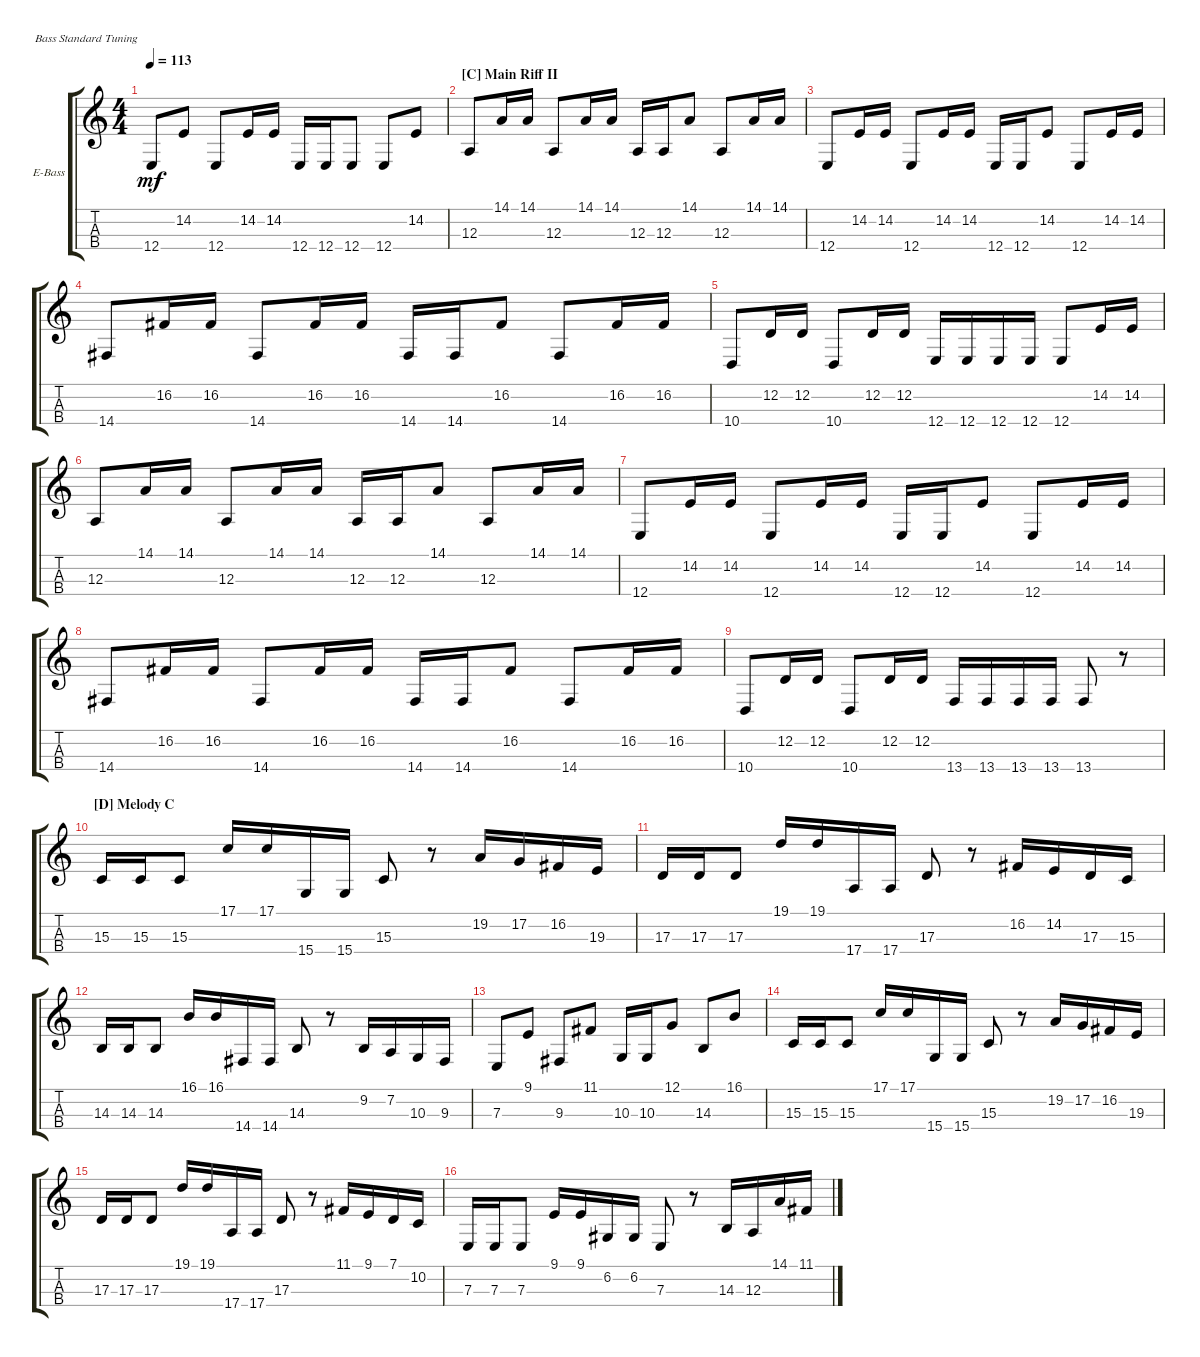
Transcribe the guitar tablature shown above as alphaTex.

\defaultSystemsLayout 4
\bracketExtendMode groupsimilarinstruments
\firstSystemTrackNameOrientation horizontal
\otherSystemsTrackNameOrientation horizontal
\track ("Bass arrangement" "E-Bass") {instrument electricbassfinger}
\staff {score tabs}
\tuning (G2 D2 A1 E1)
\ts (4 4)
\tempo 113
\clef g2
\scale
0.333333
\ks c
12.4.8{dy mf} 14.2.8 12.4.8 14.2.16 14.2.16 12.4.16 12.4.16 12.4.8 12.4.8 14.2.8 |
\section ("C" "Main Riff II")
\scale
0.333333 12.3.8 14.1.16 14.1.16 12.3.8 14.1.16 14.1.16 12.3.16 12.3.16 14.1.8 12.3.8 14.1.16 14.1.16 |
\scale
0.333333 12.4.8 14.2.16 14.2.16 12.4.8 14.2.16 14.2.16 12.4.16 12.4.16 14.2.8 12.4.8 14.2.16 14.2.16 |
\scale
0.333333 14.4.8 16.2.16 16.2.16 14.4.8 16.2.16 16.2.16 14.4.16 14.4.16 16.2.8 14.4.8 16.2.16 16.2.16 |
\scale
0.333333 10.4.8 12.2.16 12.2.16 10.4.8 12.2.16 12.2.16 12.4.16 12.4.16 12.4.16 12.4.16 12.4.8 14.2.16 14.2.16 |
\scale
0.333333 12.3.8 14.1.16 14.1.16 12.3.8 14.1.16 14.1.16 12.3.16 12.3.16 14.1.8 12.3.8 14.1.16 14.1.16 |
\scale
0.333333 12.4.8 14.2.16 14.2.16 12.4.8 14.2.16 14.2.16 12.4.16 12.4.16 14.2.8 12.4.8 14.2.16 14.2.16 |
\scale
0.333333 14.4.8 16.2.16 16.2.16 14.4.8 16.2.16 16.2.16 14.4.16 14.4.16 16.2.8 14.4.8 16.2.16 16.2.16 |
\scale
0.333333 10.4.8 12.2.16 12.2.16 10.4.8 12.2.16 12.2.16 13.4.16 13.4.16 13.4.16 13.4.16 13.4.8 r.8 |
\section ("D" "Melody C")
\scale
0.333333 15.3.16 15.3.16 15.3.8 17.1.16 17.1.16 15.4.16 15.4.16 15.3.8 r.8 19.2.16 17.2.16 16.2.16 19.3.16 |
\scale
0.333333 17.3.16 17.3.16 17.3.8 19.1.16 19.1.16 17.4.16 17.4.16 17.3.8 r.8 16.2.16 14.2.16 17.3.16 15.3.16 |
\scale
0.333333 14.3.16 14.3.16 14.3.8 16.1.16 16.1.16 14.4.16 14.4.16 14.3.8 r.8 9.2.16 7.2.16 10.3.16 9.3.16 |
\scale
0.333333 7.3.8 9.1.8 9.3.8 11.1.8 10.3.16 10.3.16 12.1.8 14.3.8 16.1.8 |
\scale
0.333333 15.3.16 15.3.16 15.3.8 17.1.16 17.1.16 15.4.16 15.4.16 15.3.8 r.8 19.2.16 17.2.16 16.2.16 19.3.16 |
\scale
0.359493 17.3.16 17.3.16 17.3.8 19.1.16 19.1.16 17.4.16 17.4.16 17.3.8 r.8 11.1.16 9.1.16 7.1.16 10.2.16 |
\scale
0.333321 7.3.16 7.3.16 7.3.8 9.1.16 9.1.16 6.2.16 6.2.16 7.3.8 r.8 14.3.16 12.3.16 14.1.16 11.1.16
